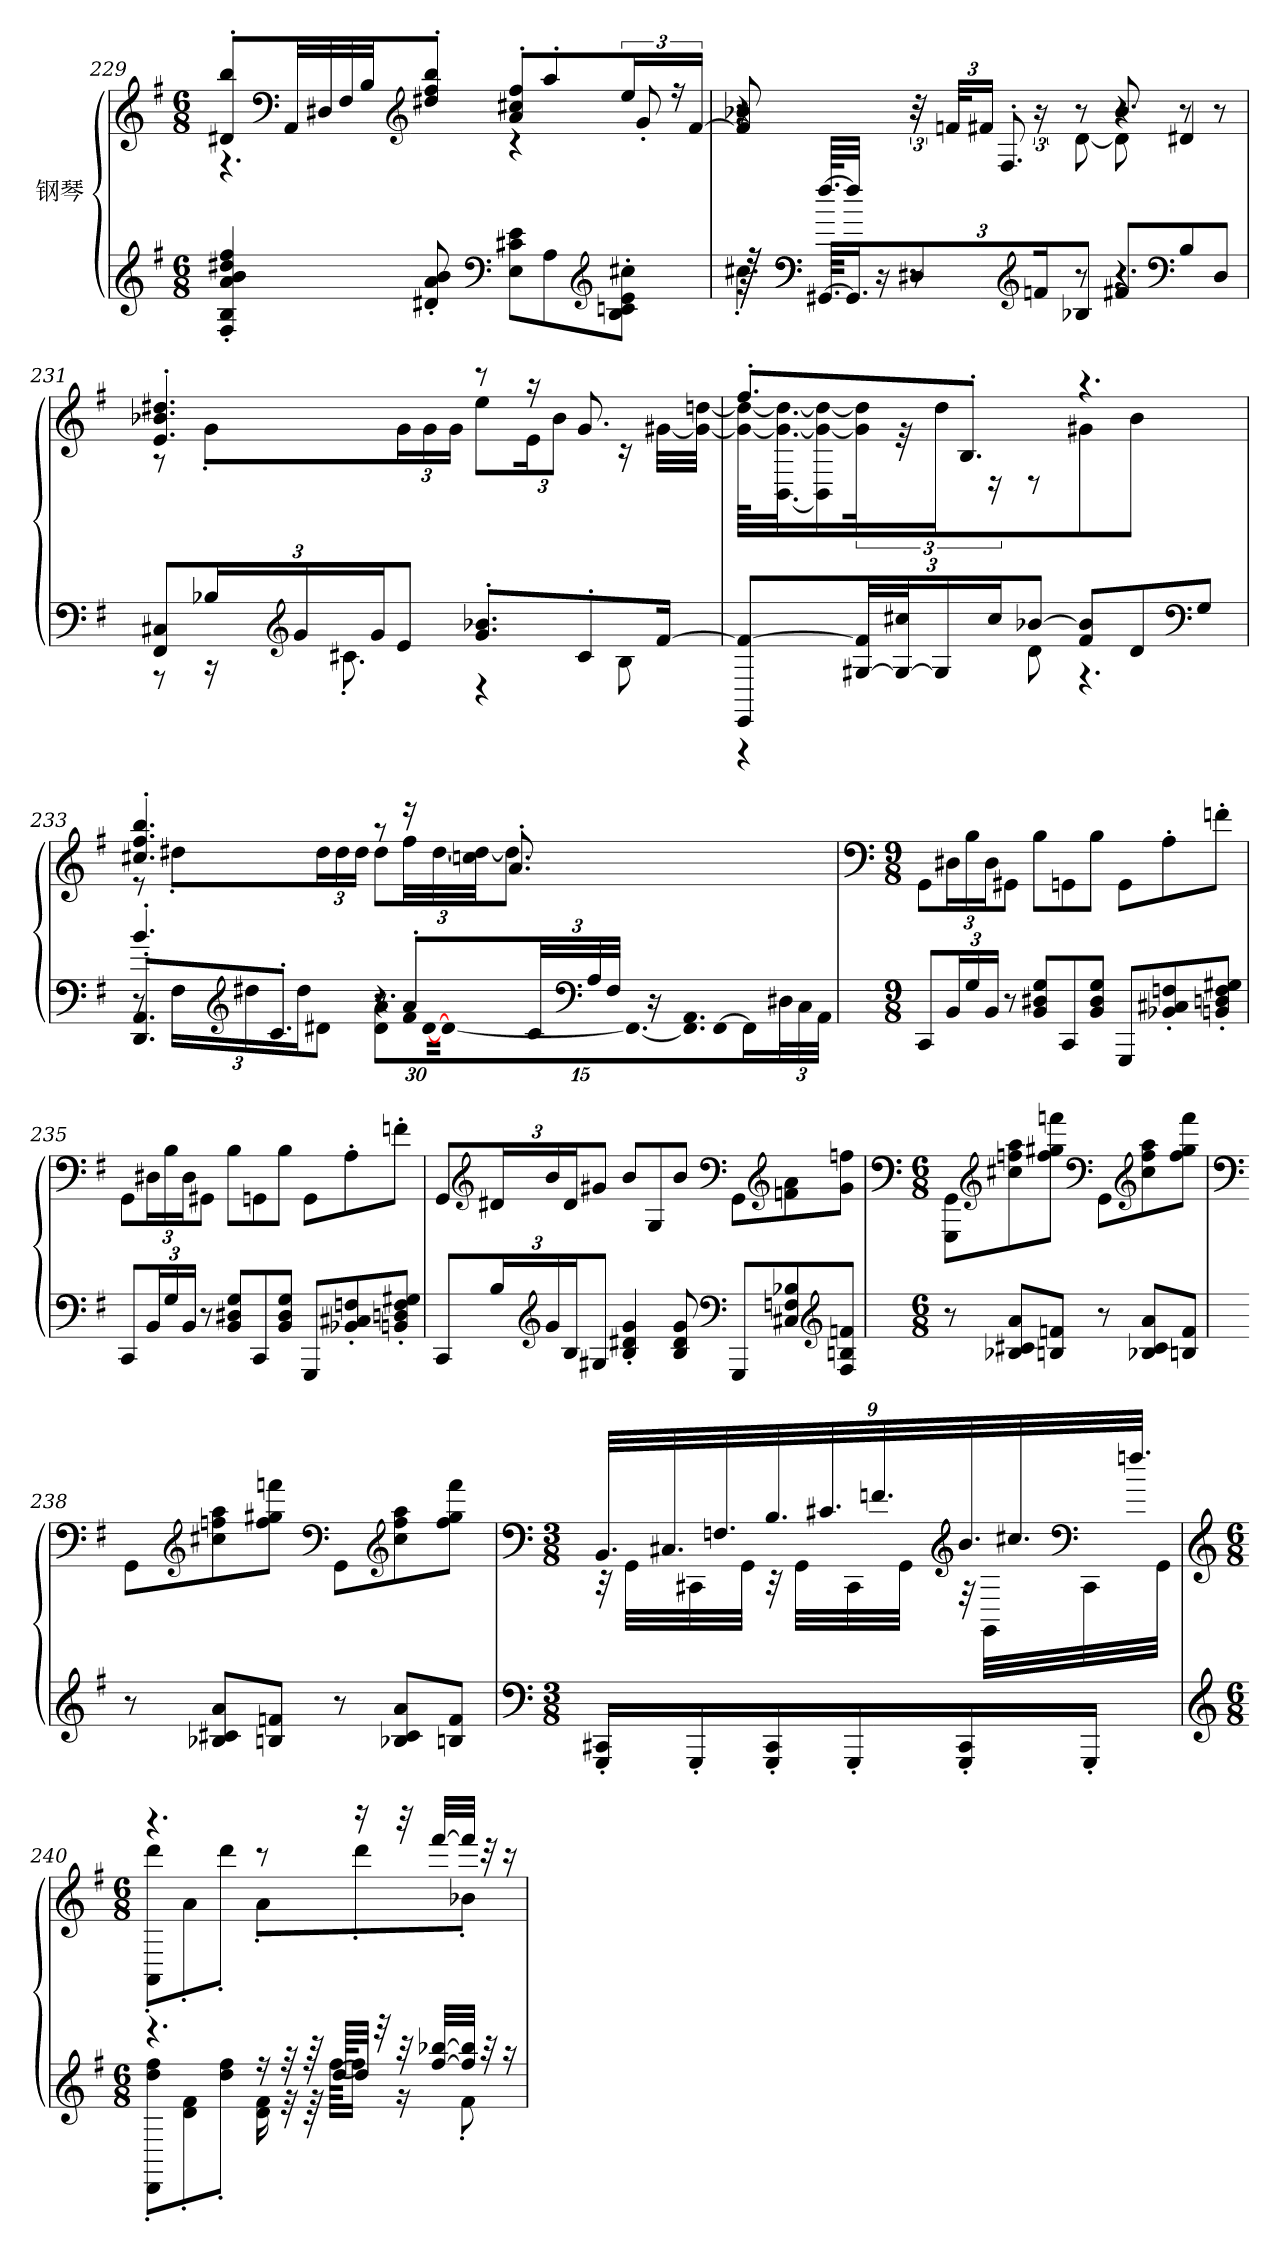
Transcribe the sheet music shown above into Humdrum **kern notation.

**kern	**kern
*part1	*part1
*staff2	*staff1
*I"钢琴	*
*clefG2	*clefG2
*k[f#]	*k[f#]
*M6/8	*M6/8
=229	=229
*	*^
4F#/' 4B/' 4a/' 4b/' 4dd#X/' 4ff#/'	8d#X/' 8bb/'L	4.r
*	*clefF4	*
*	*MM129	*
.	32AA/LL	.
.	32D#X/	.
.	32F#/	.
.	32B/JJ	.
*	*clefG2	*
*	*MM125	*
8d#X/' 8a/' 8b/'	8dd#X/' 8ff#/' 8bb/'J	.
*clefF4	*	*
*	*MM141	*
8E\ 8c#X\ 8e\L	8a/' 8cc#X/' 8ff#/'L	4r
*	*MM128	*
8A\	8aa'/	.
*clefG2	*	*
*	*MM130	*
8B\' 8cn\' 8e\' 8cc#X\'J	24ee/Jk	8g'/
.	24r	.
.	[24f#/	.
*	*v	*v
!!LO:PB:g=z
=230	=230
*	*MM121
*^	*^
*	*^	*	*^
128r	4.cc#X'\	128r	8f#/] 8b-X/	4r	8r
*clefF4	*	*	*	*	*
[64.ff#/KLLL	.	[64.GG#X/KKLL	.	.	.
32ff#/JJJ]	.	16.GG#/J]	.	.	.
16r	.	.	.	.	.
*	*	*Xbrackettup	*	*	*
*	*	*	*MM132	*	*
8r	.	12D#X/	48r	.	16r
.	.	.	48fn/KLL	.	.
.	.	.	24f#X/JJ	.	.
.	.	.	.	.	8.F#'/
*clefG2	*	*	*	*	*
.	.	24fn/K	24r	.	.
*	*	*	*MM128	*	*
8r	.	8B-X/J	8r	[8d\	.
*	*	*	*MM129	*	*
4.r	4.r	8f#X/L	8b-/	8d\]	4.r
*clefF4	*	*	*	*	*
*	*	*	*MM135	*	*
.	.	8B-/	4d#X/	8r	.
*	*	*	*MM124	*	*
.	.	8D#/J	.	8r	.
*v	*v	*v	*	*	*
*	*v	*v	*v
!!LO:LB:g=z
=231	=231
*	*MM135
*^	*^
8FF#/ 8C#X/L	8r	4.e/' 4.b-X/' 4.dd#X/'	8r
*	*	*MM126	*
24B-X/L	16r	.	8g'\L
*clefG2	*	*	*
24g/	.	.	.
.	8.c#X'\	.	.
24g/J	.	.	.
*	*	*	*Xbrackettup
*	*	*MM121	*
8e/J	.	.	24g\L
.	.	.	24g\
.	.	.	24g\JJ
*	*	*MM126	*
8.g/' 8.b-X/'L	4r	8r	8ee\L
*	*	*MM118	*
.	.	16r	24e\K
.	.	.	12b-\J
8c#'/	.	8.g/	.
*	*	*MM108	*
.	8B-\	.	16r
[16f#/Jk	.	.	[32g#X\LLL
.	.	.	32g#\_ [32ddn\JJJ
=232	=232	=232	=232
*	*	*MM121	*
8EE/ 8f#/_L	4r	8.ff#'/L	64g#\_ 64dd\_KLLL
.	.	.	[32.BB\ 32.g#\_ 32.dd\_J
.	.	.	16BB\] 16g#\_ 16dd\_
*	*	*	*brackettup
*	*	*MM125	*
[48G#X/ 48f#/]LL	.	.	48g#\] 48dd\]JJk
48G#/_ 48cc#X/J	.	.	48r
24G#/]	.	.	24dd\
.	.	8.B'/J	.
24cc#/J	.	.	24r
*	*	*MM124	*
[8b-X/J	8d\	.	8r
*	*	*MM122	*
8f#/ 8b-/]L	4.r	4.r	8g#X\
*	*	*MM125	*
8d/	.	.	4b\
*clefF4	*	*	*
8G#/J	.	.	.
*v	*v	*	*
!!LO:LB:g=z	!!
=233	=233	=233
*	*MM115	*
*^	*	*
*	*^	*	*
4.b'/	8r	8.DD/' 8.AA/'L	4.cc#X/' 4.ff#/' 4.bb/'	8r
*	*	*	*MM128	*
.	24F#\LL	.	.	8dd#X'\L
*clefG2	*	*	*	*
.	24dd#X\	.	.	.
.	.	8.c'/J	.	.
.	24dd#\J	.	.	.
*	*	*	*	*Xbrackettup
*	*	*	*MM124	*
.	8d#X\J	.	.	24dd#\L
.	.	.	.	24dd#\
.	.	.	.	24dd#\JJ
*	*	*	*MM117	*
4.r	8d#\ 8a\L	8r	8r	8dd#\L
*	*	*	*MM101	*
!	!LO:N:vis=256%9	!	!	!
.	960%17f#\LLL	8a'/L	16r	48ff#\LL
!	!LO:N:vis=256%9	!	!	!
.	[960%17d#\J	.	.	.
.	.	.	.	[48dd#\
.	1920ryy	.	.	.
!	!LO:N:vis=32	!	!	!
.	640%23d#\_	.	.	.
.	.	.	.	48ccn\ 48dd#\_JJ
.	.	.	8.a'/	8.dd#\J]
!	!LO:N:vis=256.	!	!	!
.	1920%17d#\KL_	.	.	.
!	!LO:N:vis=32.	!	!	!
.	640%17d#\] 640%17f#\	.	.	.
!	!LO:N:vis=256%9	!	!	!
.	[960%17d#\JJ	.	.	.
.	16d#\]	48c/LL	.	.
*clefF4	*	*	*	*
.	.	48A/	.	.
.	.	48F#/JJJ	.	.
.	48D#X\L	16r	.	.
.	48C\	.	.	.
.	48AA\JJJ	.	.	.
*v	*v	*v	*	*
*	*v	*v
!!LO:LB:g=z
=234	=234
*	*clefF4
*M9/8	*M9/8
*	*MM113
8CC/L	8GG\L
*	*MM126
24BB/L	24D#X\L
24G/	24B\
24BB/JJ	24D#\J
*	*MM119
8r	8GG#X\J
*	*MM125
8BB/ 8D#X/ 8G/L	8B\L
*	*MM129
8CC/	8GGn\
*	*MM122
8BB/ 8D#/ 8G/J	8B\J
*	*MM118
8GGG/L	8GG\L
*	*MM138
8BB-X/' 8C#X/' 8Fn/'	8A'\
*	*MM126
8BBn/' 8Dn/' 8F/' 8G#X/'J	8fn'\J
=235	=235
*	*MM141
8CC/L	8GG\L
*	*MM115
24BB/L	24D#X\L
24G/	24B\
24BB/JJ	24D#\J
*	*MM126
8r	8GG#X\J
*	*MM117
8BB/ 8D#X/ 8G/L	8B\L
*	*MM122
8CC/	8GGn\
*	*MM132
8BB/ 8D#/ 8G/J	8B\J
*	*MM128
8GGG/L	8GG\L
*	*MM129
8BB-X/' 8C#X/' 8Fn/'	8A'\
8BBn/' 8Dn/' 8F/' 8G#X/'J	8fn'\J
!!LO:LB:g=z
=236	=236
8CC/L	8GG/L
*	*clefG2
*	*MM128
24B/L	24d#X/L
*clefG2	*
24g/	24b/
24B/J	24d#/J
*	*MM130
8G#X/J	8g#X/J
*	*MM128
4B/' 4d#X/' 4g/'	8b/L
*	*MM132
.	8G/
*	*MM138
8B/ 8d#/ 8g/	8b/J
*clefF4	*clefF4
*	*MM136
8GGG/L	8GG\L
*	*clefG2
*	*MM126
8C#X/ 8Fn/ 8B-X/	8fn\ 8a\
*clefG2	*
*	*MM132
8F/ 8Bn/ 8fn/J	8g#\ 8ffn\J
=237	=237
*	*clefF4
*M6/8	*M6/8
*	*MM124
8r	8GGG\ 8GG\L
*	*clefG2
*	*MM133
8B-X/ 8c#X/ 8a/L	8cc#X\ 8ffn\ 8aa\
*	*MM136
8Bn/ 8fn/J	8ff\ 8gg#X\ 8fffn\J
*	*clefF4
*	*MM133
8r	8GG\L
*	*clefG2
*	*MM136
8B-X/ 8c#/ 8a/L	8cc#\ 8ff\ 8aa\
*	*MM135
8Bn/ 8f/J	8ff\ 8gg#\ 8fff\J
!!LO:LB:g=z
=238	=238
*	*clefF4
*	*MM128
8r	8GG\L
*	*clefG2
*	*MM130
8B-X/ 8c#X/ 8a/L	8cc#X\ 8ffn\ 8aa\
*	*MM135
8Bn/ 8fn/J	8ff\ 8gg#X\ 8fffn\J
*	*clefF4
*	*MM120
8r	8GG\L
*	*clefG2
*	*MM132
8B-X/ 8c#/ 8a/L	8cc#\ 8ff\ 8aa\
*	*MM130
8Bn/ 8f/J	8ff\ 8gg#\ 8fff\J
!!LO:PB:g=z
=239	=239
*clefF4	*clefF4
*M3/8	*M3/8
*	*MM133
*	*^
16GGG/' 16CC#X/'LL	36.BB/LLL	32r
.	.	32GG\LLL
.	36.C#X/	.
16GGG'/	.	32CC#X\
.	36.Fn/	.
.	.	32GG\JJJ
*	*MM122	*
16GGG/' 16CC#/'	36.B/	32r
.	.	32GG\LLL
.	36.c#X/	.
16GGG'/	.	32CC#\
.	36.fn/	.
.	.	32GG\JJJ
*	*clefG2	*
*	*MM136	*
16GGG/' 16CC#/'	36.b/	32r
.	.	32GG\LLL
.	36.cc#X/	.
*	*clefF4	*
16GGG'/JJ	.	32CC#\
.	36.ffn/JJJ	.
.	.	32GG\JJJ
!!LO:LB:g=z	!!
=240	=240	=240
*clefG2	*clefG2	*
*M6/8	*M6/8	*
*	*MM125	*
*^	*	*
4.r	8DD\' 8dd\' 8ff#\'L	4.r	8AA\' 8ddd\'L
*	*	*MM136	*
.	8d\' 8f#\'	.	8a'\
*	*	*MM135	*
.	8dd\' 8ff#\'J	.	8ddd'\J
*	*	*MM122	*
16r	16d\ 16f#\	8r	8a'\L
32r	32r	.	.
64r	64r	.	.
[64dd/KLLL	[64ff#\KKLL	.	.
*	*	*MM143	*
32dd/JJJ]	16ff#\JJ]	16r	8ddd'\
32r	.	.	.
32r	16r	32r	.
[32ff#/ [32bb-X/LLL	.	[32fff#/LLL	.
*	*	*MM135	*
32ff#/] 32bb-/]JJJ	8f#'\	32fff#/JJJ]	8b-X'\J
32r	.	32r	.
16r	.	16r	.
*v	*v	*	*
*	*v	*v
=	=
*-	*-
